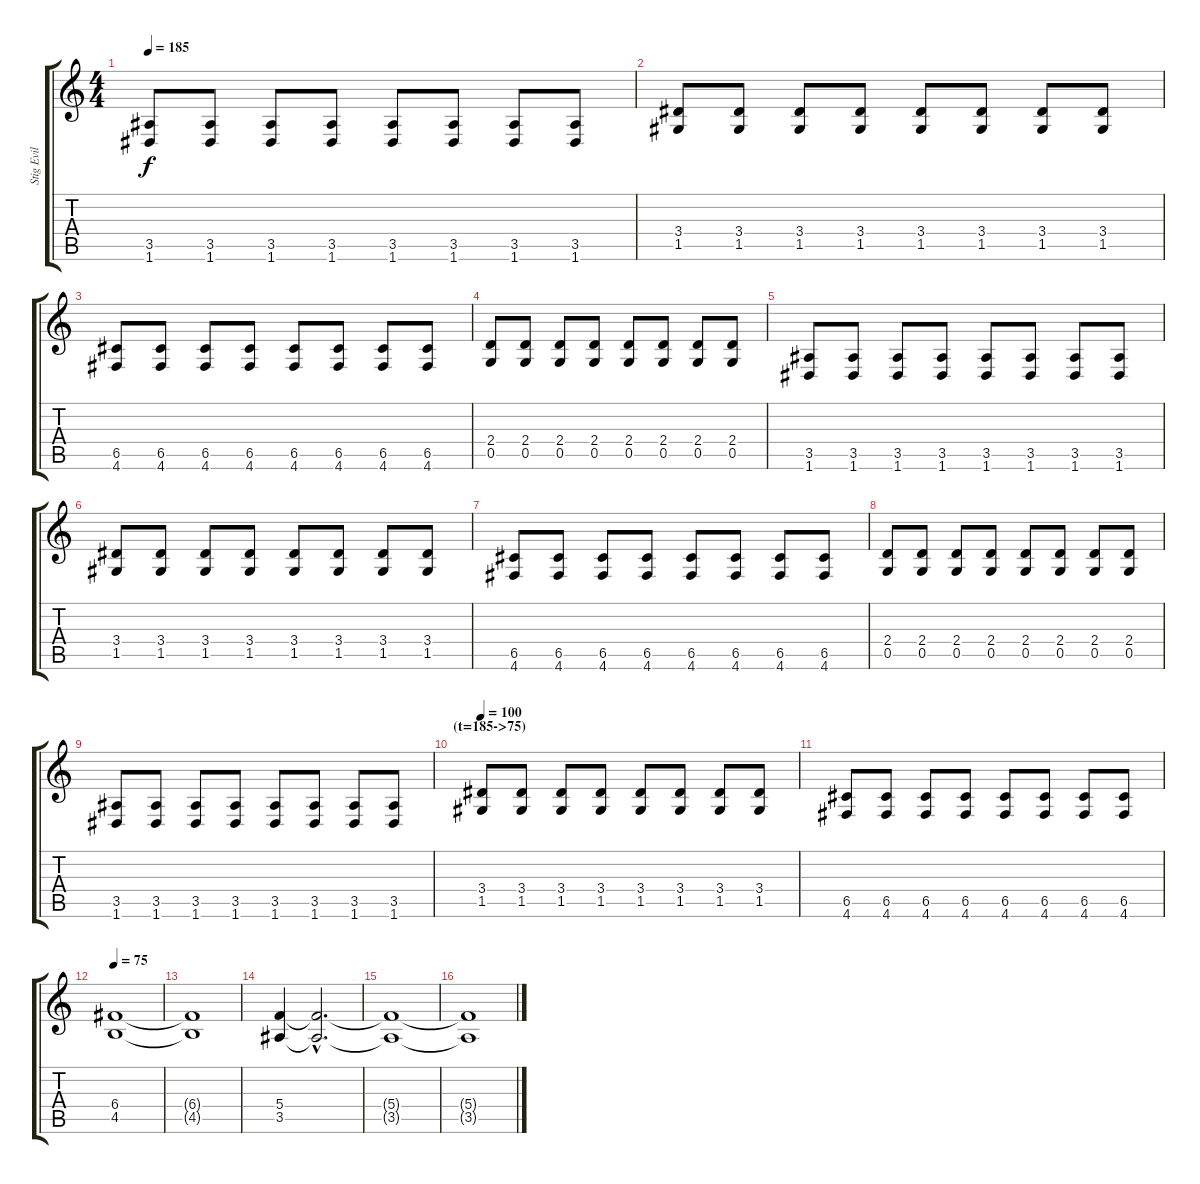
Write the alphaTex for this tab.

\track ("Stig Evil - Guitar" "Stig Evil ") {instrument overdrivenguitar}
\staff {score tabs}
\tuning (D4 A3 F3 C3 G2 D2) {hide}
\ts (4 4)
\tempo 185
\clef g2
\ks c
(3.5 1.6).8{dy f} (3.5 1.6).8 (3.5 1.6).8 (3.5 1.6).8 (3.5 1.6).8 (3.5 1.6).8 (3.5 1.6).8 (3.5 1.6).8 |
(3.4 1.5).8 (3.4 1.5).8 (3.4 1.5).8 (3.4 1.5).8 (3.4 1.5).8 (3.4 1.5).8 (3.4 1.5).8 (3.4 1.5).8 |
(6.5 4.6).8 (6.5 4.6).8 (6.5 4.6).8 (6.5 4.6).8 (6.5 4.6).8 (6.5 4.6).8 (6.5 4.6).8 (6.5 4.6).8 |
(2.4 0.5).8 (2.4 0.5).8 (2.4 0.5).8 (2.4 0.5).8 (2.4 0.5).8 (2.4 0.5).8 (2.4 0.5).8 (2.4 0.5).8 |
(3.5 1.6).8 (3.5 1.6).8 (3.5 1.6).8 (3.5 1.6).8 (3.5 1.6).8 (3.5 1.6).8 (3.5 1.6).8 (3.5 1.6).8 |
(3.4 1.5).8 (3.4 1.5).8 (3.4 1.5).8 (3.4 1.5).8 (3.4 1.5).8 (3.4 1.5).8 (3.4 1.5).8 (3.4 1.5).8 |
(6.5 4.6).8 (6.5 4.6).8 (6.5 4.6).8 (6.5 4.6).8 (6.5 4.6).8 (6.5 4.6).8 (6.5 4.6).8 (6.5 4.6).8 |
(2.4 0.5).8 (2.4 0.5).8 (2.4 0.5).8 (2.4 0.5).8 (2.4 0.5).8 (2.4 0.5).8 (2.4 0.5).8 (2.4 0.5).8 |
(3.5 1.6).8 (3.5 1.6).8 (3.5 1.6).8 (3.5 1.6).8 (3.5 1.6).8 (3.5 1.6).8 (3.5 1.6).8 (3.5 1.6).8 |
\section ("" "(t=185->75)")
\tempo 100
(3.4 1.5).8{volume 10 balance 8 instrument overdrivenguitar} (3.4 1.5).8 (3.4 1.5).8 (3.4 1.5).8 (3.4 1.5).8 (3.4 1.5).8 (3.4 1.5).8 (3.4 1.5).8 |
(6.5 4.6).8 (6.5 4.6).8 (6.5 4.6).8 (6.5 4.6).8 (6.5 4.6).8 (6.5 4.6).8 (6.5 4.6).8 (6.5 4.6).8 |
\tempo 75
(6.4 4.5).1{volume 2} |
(6.4{t} 4.5{t}).1 |
(5.4 3.5).4{volume 10 balance 8 instrument overdrivenguitar} (5.4{hac t} 3.5{hac t}).2{d volume 0} |
(5.4{t} 3.5{t}).1 |
(5.4{t} 3.5{t}).1
